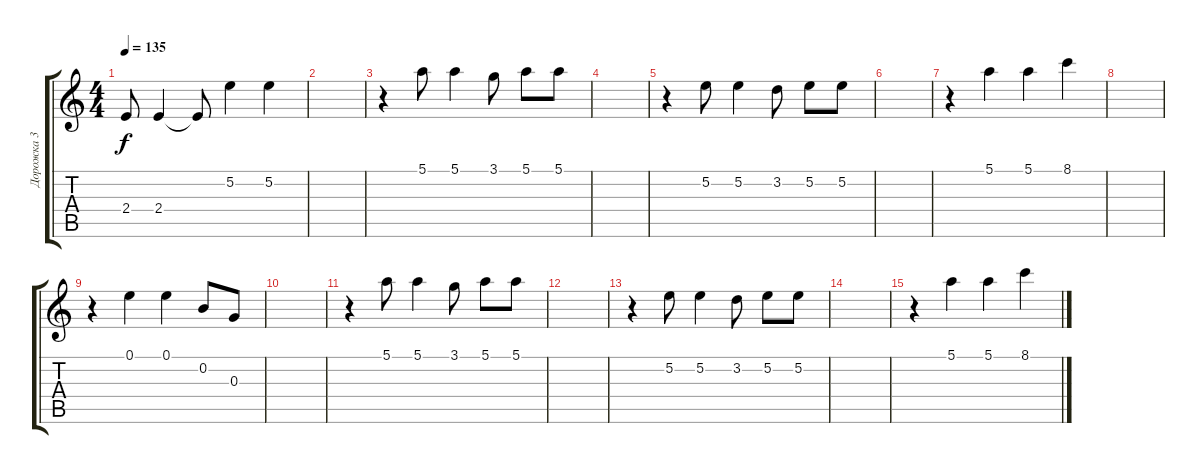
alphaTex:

\track ("Дорожка 3" "Дорожка 3") {instrument distortionguitar}
\staff {score tabs}
\tuning (E4 B3 G3 D3 A2 E2) {hide}
\ts (4 4)
\tempo 135
\clef g2
\ks c
2.4.8{dy f} 2.4.4 2.4{t}.8 5.2.4 5.2.4 |
|
r.4 5.1.8 5.1.4 3.1.8 5.1.8 5.1.8 |
|
r.4 5.2.8 5.2.4 3.2.8 5.2.8 5.2.8 |
|
r.4 5.1.4 5.1.4 8.1.4 |
|
r.4 0.1.4 0.1.4 0.2.8 0.3.8 |
|
r.4 5.1.8 5.1.4 3.1.8 5.1.8 5.1.8 |
|
r.4 5.2.8 5.2.4 3.2.8 5.2.8 5.2.8 |
|
r.4 5.1.4 5.1.4 8.1.4
